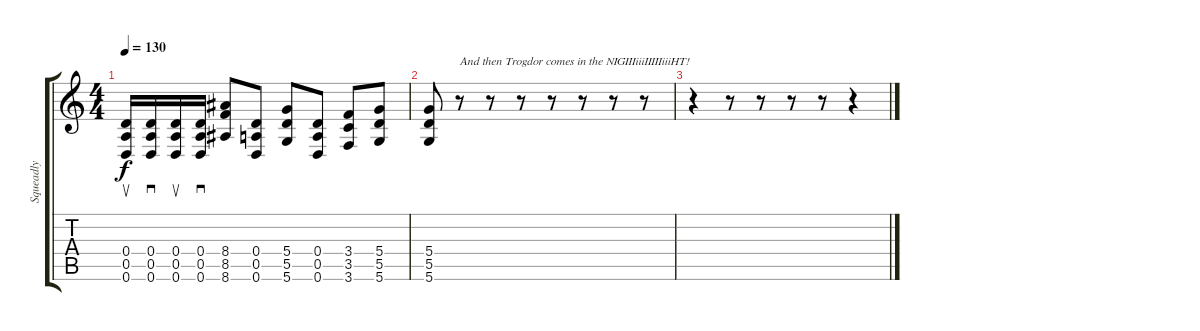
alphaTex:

\track ("Squeadly" "Squeadly") {instrument distortionguitar}
\staff {score tabs}
\tuning (E4 B3 G3 D3 A2 D2) {hide}
\ts (4 4)
\tempo 130
\clef g2
\ks c
(0.4 0.5 0.6).16{su dy f} (0.4 0.5 0.6).16{sd} (0.4 0.5 0.6).16{su} (0.4 0.5 0.6).16{sd} (8.4 8.5 8.6).8 (0.4 0.5 0.6).8 (5.4 5.5 5.6).8 (0.4 0.5 0.6).8 (3.4 3.5 3.6).8 (5.4 5.5 5.6).8 |
(5.4 5.5 5.6).8 r.8{txt "And then Trogdor comes in the NIGIIIiiiIIIIIiiiHT!"} r.8 r.8 r.8 r.8 r.8 r.8 |
r.4 r.8 r.8 r.8 r.8 r.4
